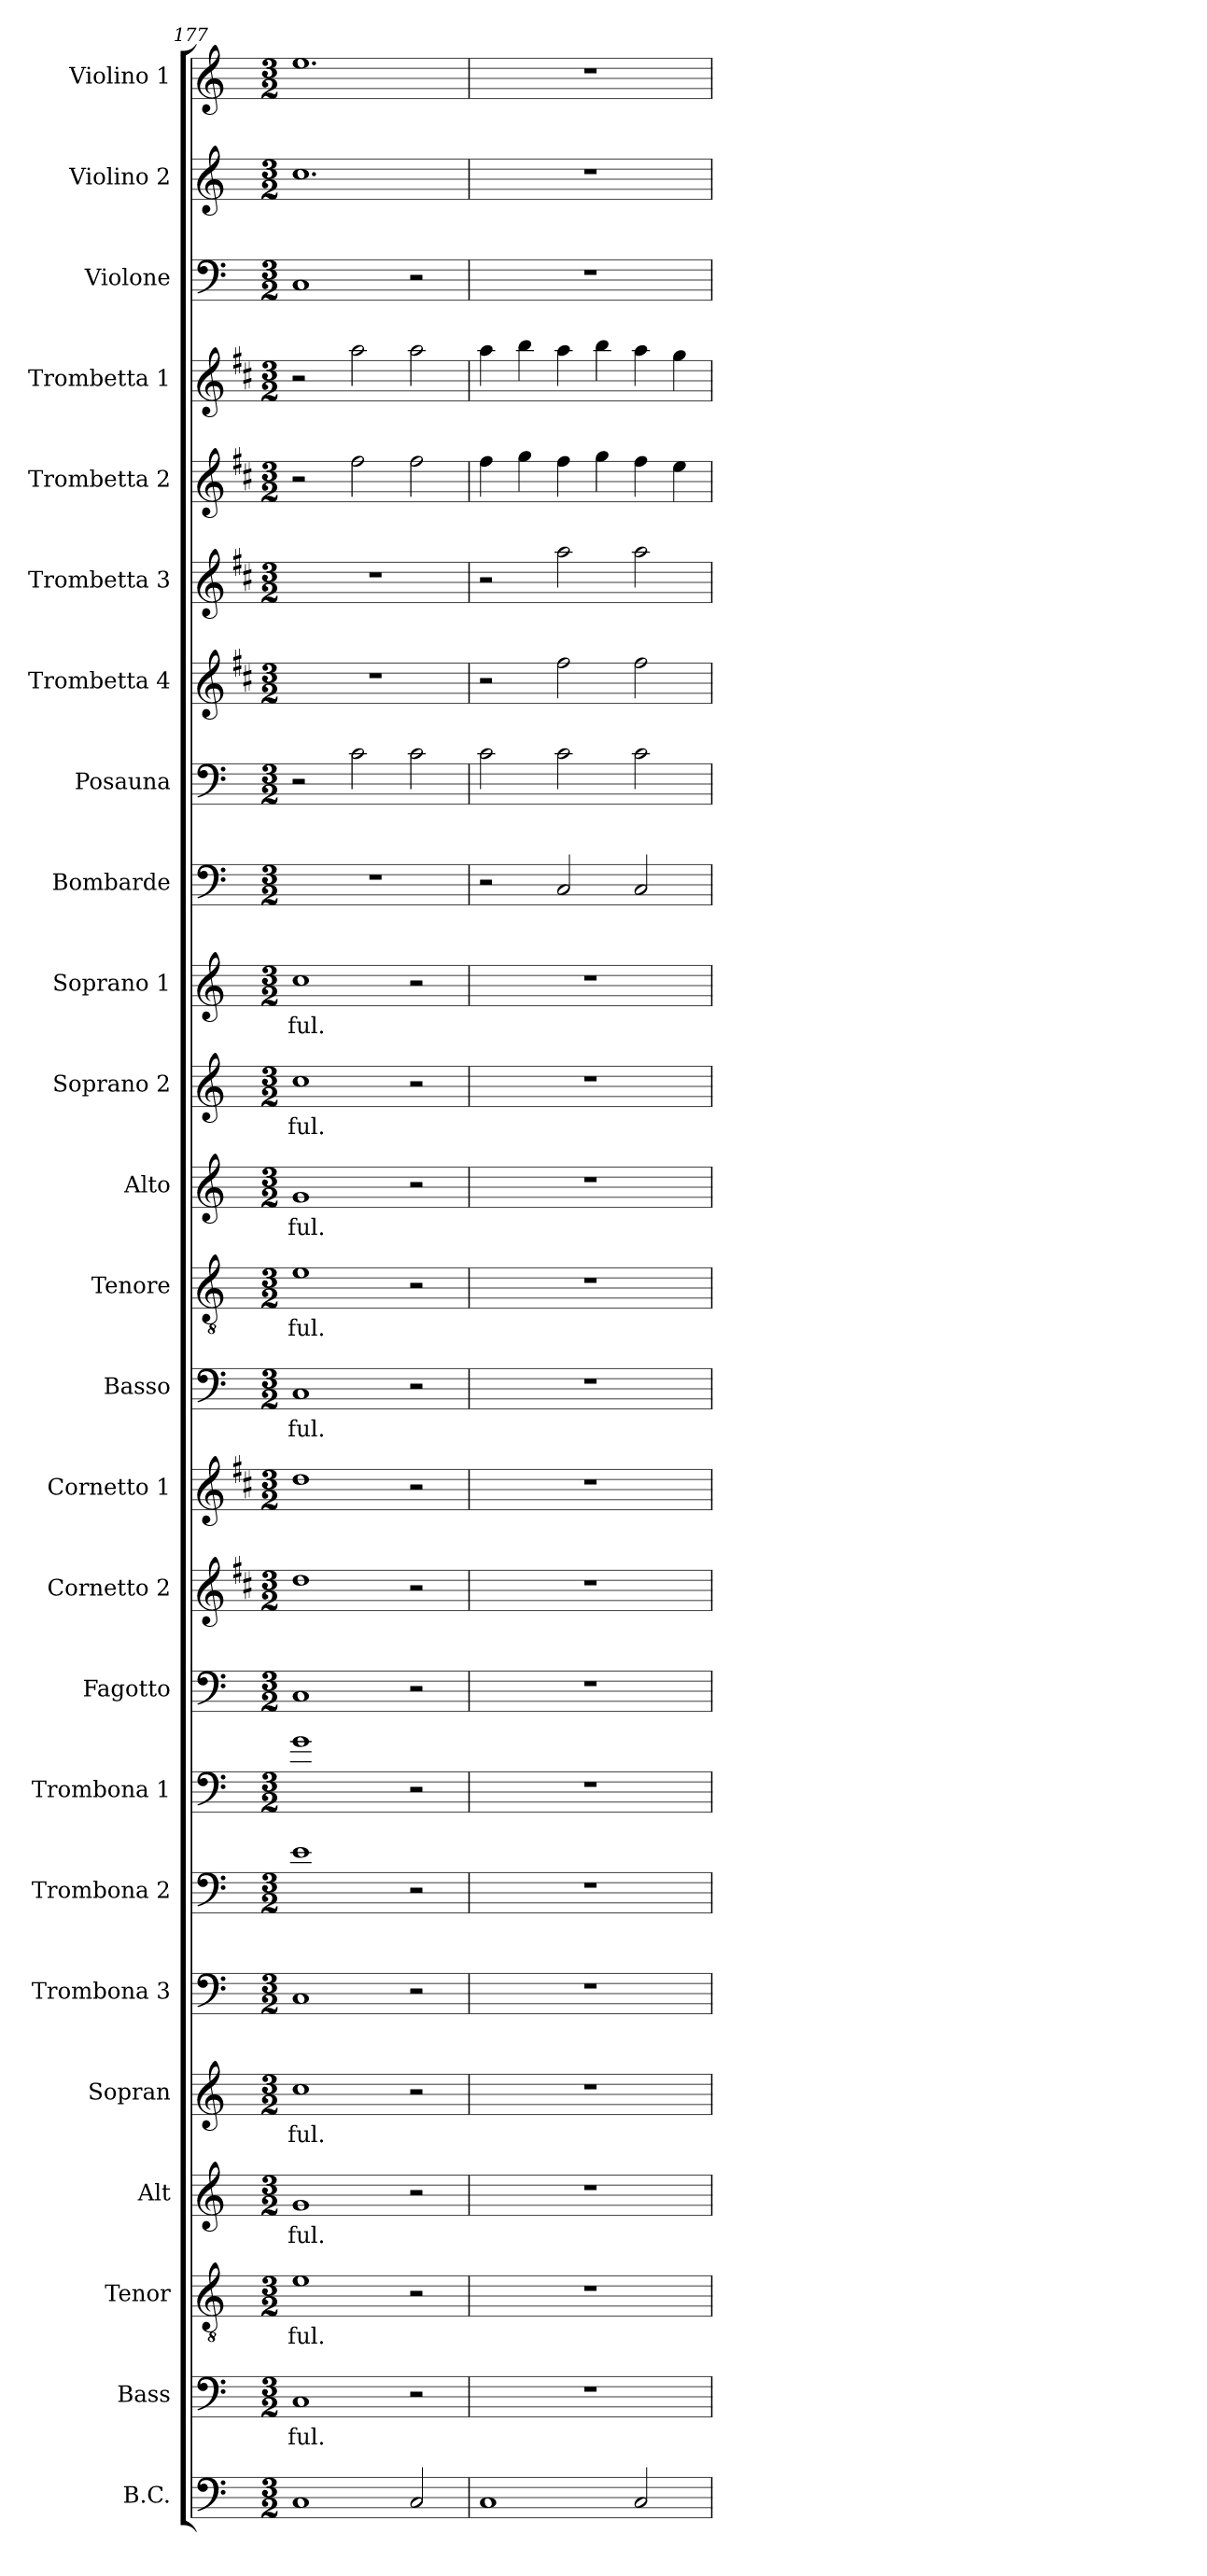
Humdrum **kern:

**kern	**kern	**text	**kern	**text	**kern	**text	**kern	**text	**kern	**kern	**kern	**kern	**kern	**kern	**kern	**text	**kern	**text	**kern	**text	**kern	**text	**kern	**text	**kern	**kern	**kern	**kern	**kern	**kern	**kern	**kern	**kern
*part25	*part24	*part24	*part23	*part23	*part22	*part22	*part21	*part21	*part20	*part19	*part18	*part17	*part16	*part15	*part14	*part14	*part13	*part13	*part12	*part12	*part11	*part11	*part10	*part10	*part9	*part8	*part7	*part6	*part5	*part4	*part3	*part2	*part1
*staff25	*staff24	*staff24	*staff23	*staff23	*staff22	*staff22	*staff21	*staff21	*staff20	*staff19	*staff18	*staff17	*staff16	*staff15	*staff14	*staff14	*staff13	*staff13	*staff12	*staff12	*staff11	*staff11	*staff10	*staff10	*staff9	*staff8	*staff7	*staff6	*staff5	*staff4	*staff3	*staff2	*staff1
*I"B.C.	*I"Bass	*	*I"Tenor	*	*I"Alt	*	*I"Sopran	*	*I"Trombona 3	*I"Trombona 2	*I"Trombona 1	*I"Fagotto	*I"Cornetto 2	*I"Cornetto 1	*I"Basso	*	*I"Tenore	*	*I"Alto	*	*I"Soprano 2	*	*I"Soprano 1	*	*I"Bombarde	*I"Posauna	*I"Trombetta 4	*I"Trombetta 3	*I"Trombetta 2	*I"Trombetta 1	*I"Violone	*I"Violino 2	*I"Violino 1
*I'B.C.	*I'B.	*	*I'T.	*	*I'A.	*	*I'S.	*	*I'Tbn. 2	*I'Tbn. 2	*I'Tbn. 1	*I'Fag.	*I'Cor. 2	*I'Cor. 1	*I'B.	*	*I'T.	*	*I'A.	*	*I'S.	*	*I'S.	*	*	*	*	*	*	*	*	*I'Vl. 2	*I'Vl. 1
*clefF4	*clefF4	*	*clefGv2	*	*clefG2	*	*clefG2	*	*clefF4	*clefF4	*clefF4	*clefF4	*clefG2	*clefG2	*clefF4	*	*clefGv2	*	*clefG2	*	*clefG2	*	*clefG2	*	*clefF4	*clefF4	*clefG2	*clefG2	*clefG2	*clefG2	*clefF4	*clefG2	*clefG2
*	*	*	*ITrd7c12	*	*	*	*	*	*	*	*	*	*ITrd1c2	*ITrd1c2	*	*	*ITrd7c12	*	*	*	*	*	*	*	*	*	*ITrd1c2	*ITrd1c2	*ITrd1c2	*ITrd1c2	*	*	*
*k[]	*k[]	*	*k[]	*	*k[]	*	*k[]	*	*k[]	*k[]	*k[]	*k[]	*k[]	*k[]	*k[]	*	*k[]	*	*k[]	*	*k[]	*	*k[]	*	*k[]	*k[]	*k[]	*k[]	*k[]	*k[]	*k[]	*k[]	*k[]
*C:	*C:	*	*C:	*	*C:	*	*C:	*	*C:	*C:	*C:	*C:	*C:	*C:	*C:	*	*C:	*	*C:	*	*C:	*	*C:	*	*C:	*C:	*C:	*C:	*C:	*C:	*C:	*C:	*C:
*M3/2	*M3/2	*	*M3/2	*	*M3/2	*	*M3/2	*	*M3/2	*M3/2	*M3/2	*M3/2	*M3/2	*M3/2	*M3/2	*	*M3/2	*	*M3/2	*	*M3/2	*	*M3/2	*	*M3/2	*M3/2	*M3/2	*M3/2	*M3/2	*M3/2	*M3/2	*M3/2	*M3/2
=177	=177	=177	=177	=177	=177	=177	=177	=177	=177	=177	=177	=177	=177	=177	=177	=177	=177	=177	=177	=177	=177	=177	=177	=177	=177	=177	=177	=177	=177	=177	=177	=177	=177
!	!	!LO:LY:b:color=#000000	!	!	!	!	!	!	!	!	!	!	!	!	!	!	!	!	!	!	!	!	!	!	!	!	!	!	!	!	!	!	!
!	!	!	!	!LO:LY:b:color=#000000	!	!	!	!	!	!	!	!	!	!	!	!	!	!	!	!	!	!	!	!	!	!	!	!	!	!	!	!	!
!	!	!	!	!	!	!LO:LY:b:color=#000000	!	!	!	!	!	!	!	!	!	!	!	!	!	!	!	!	!	!	!	!	!	!	!	!	!	!	!
!	!	!	!	!	!	!	!	!LO:LY:b:color=#000000	!	!	!	!	!	!	!	!	!	!	!	!	!	!	!	!	!	!	!	!	!	!	!	!	!
!	!	!	!	!	!	!	!	!	!	!	!	!	!	!	!	!LO:LY:b:color=#000000	!	!	!	!	!	!	!	!	!	!	!	!	!	!	!	!	!
!	!	!	!	!	!	!	!	!	!	!	!	!	!	!	!	!	!	!LO:LY:b:color=#000000	!	!	!	!	!	!	!	!	!	!	!	!	!	!	!
!	!	!	!	!	!	!	!	!	!	!	!	!	!	!	!	!	!	!	!	!LO:LY:b:color=#000000	!	!	!	!	!	!	!	!	!	!	!	!	!
!	!	!	!	!	!	!	!	!	!	!	!	!	!	!	!	!	!	!	!	!	!	!LO:LY:b:color=#000000	!	!	!	!	!	!	!	!	!	!	!
!	!	!	!	!	!	!	!	!	!	!	!	!	!	!	!	!	!	!	!	!	!	!	!	!LO:LY:b:color=#000000	!LO:N:vis=1	!	!LO:N:vis=1	!LO:N:vis=1	!	!	!	!	!
1Ci	1Ci	-ful.	1Ei	-ful.	1gi	-ful.	1cci	-ful.	1Ci	1ei	1gi	1Ci	1cci	1cci	1Ci	-ful.	1Ei	-ful.	1gi	-ful.	1cci	-ful.	1cci	-ful.	1.r	2r	1.r	1.r	2r	2r	1Ci	1.cci	1.eei
.	.	.	.	.	.	.	.	.	.	.	.	.	.	.	.	.	.	.	.	.	.	.	.	.	.	2ci\	.	.	2eei\	2ggi\	.	.	.
2Ci/	2r	.	2r	.	2r	.	2r	.	2r	2r	2r	2r	2r	2r	2r	.	2r	.	2r	.	2r	.	2r	.	.	2ci\	.	.	2eei\	2ggi\	2r	.	.
=178	=178	=178	=178	=178	=178	=178	=178	=178	=178	=178	=178	=178	=178	=178	=178	=178	=178	=178	=178	=178	=178	=178	=178	=178	=178	=178	=178	=178	=178	=178	=178	=178	=178
!	!LO:N:vis=1	!	!LO:N:vis=1	!	!LO:N:vis=1	!	!LO:N:vis=1	!	!LO:N:vis=1	!LO:N:vis=1	!LO:N:vis=1	!LO:N:vis=1	!LO:N:vis=1	!LO:N:vis=1	!LO:N:vis=1	!	!LO:N:vis=1	!	!LO:N:vis=1	!	!LO:N:vis=1	!	!LO:N:vis=1	!	!	!	!	!	!	!	!LO:N:vis=1	!LO:N:vis=1	!LO:N:vis=1
1Ci	1.r	.	1.r	.	1.r	.	1.r	.	1.r	1.r	1.r	1.r	1.r	1.r	1.r	.	1.r	.	1.r	.	1.r	.	1.r	.	2r	2ci\	2r	2r	4eei\	4ggi\	1.r	1.r	1.r
.	.	.	.	.	.	.	.	.	.	.	.	.	.	.	.	.	.	.	.	.	.	.	.	.	.	.	.	.	4ffi\	4aai\	.	.	.
.	.	.	.	.	.	.	.	.	.	.	.	.	.	.	.	.	.	.	.	.	.	.	.	.	2Ci/	2ci\	2eei\	2ggi\	4eei\	4ggi\	.	.	.
.	.	.	.	.	.	.	.	.	.	.	.	.	.	.	.	.	.	.	.	.	.	.	.	.	.	.	.	.	4ffi\	4aai\	.	.	.
2Ci/	.	.	.	.	.	.	.	.	.	.	.	.	.	.	.	.	.	.	.	.	.	.	.	.	2Ci/	2ci\	2eei\	2ggi\	4eei\	4ggi\	.	.	.
.	.	.	.	.	.	.	.	.	.	.	.	.	.	.	.	.	.	.	.	.	.	.	.	.	.	.	.	.	4ddi\	4ffi\	.	.	.
=	=	=	=	=	=	=	=	=	=	=	=	=	=	=	=	=	=	=	=	=	=	=	=	=	=	=	=	=	=	=	=	=	=
*-	*-	*-	*-	*-	*-	*-	*-	*-	*-	*-	*-	*-	*-	*-	*-	*-	*-	*-	*-	*-	*-	*-	*-	*-	*-	*-	*-	*-	*-	*-	*-	*-	*-
